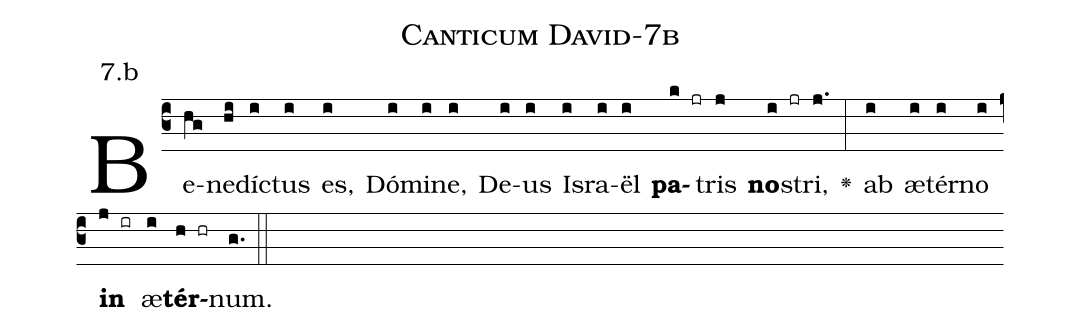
name: Canticum David-7b;
annotation: 7.b;
%%
(c3)Be(hg)ne(hi)dí(i)ctus(i) es,(i) Dó(i)mi(i)ne,(i) De(i)us(i) Is(i)ra(i)ël(i) <b>pa</b>(k jr)tris(j) <b>no</b>(i jr)stri,(j.) <v>\greheightstar</v>(:) ab(i) æ(i)tér(i)no(i) <b>in</b>(j ir) æ(i)<b>tér</b>(h hr)num.(g.) (::)


%E(i) u(i) o(j) u(i) a(h) e.(g.) (::)
